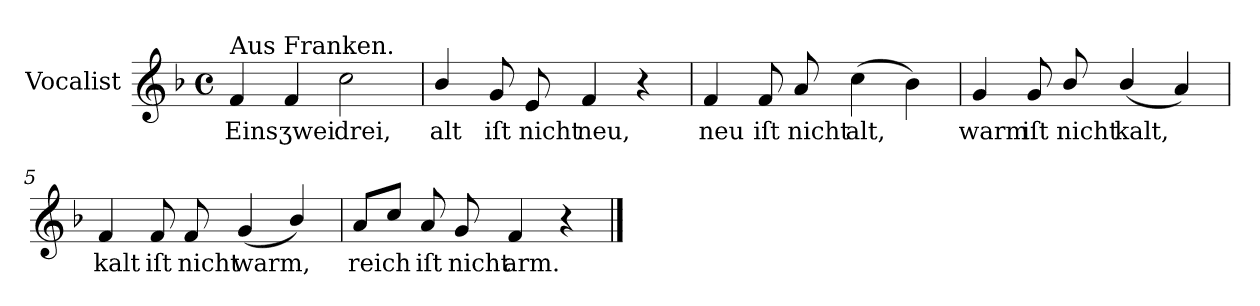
**kern	**text
*part1	*part1
*staff1	*staff1
*I"Vocalist	*
*k[b-]	*
*F:	*
*M4/4	*
*met(c)	*
=1	=1
!LO:TX:a:t=Aus Franken.	!
4f	Eins
4f	ʒwei
2cc	drei,
=2	=2
4b-/	alt
8g	iſt
8e	nicht
4f	neu,
4r	.
=3	=3
4f	neu
8f	iſt
8a	nicht
(4cc	alt,
4b-)	.
=4	=4
4g	warm
8g	iſt
8b-/	nicht
(4b-/	kalt,
4a)	.
=5	=5
4f	kalt
8f	iſt
8f	nicht
(4g	warm,
4b-/)	.
=6	=6
8a/L	reich
8ccJ	.
8a	iſt
8g	nicht
4f	arm.
4r	.
==	==
*-	*-
